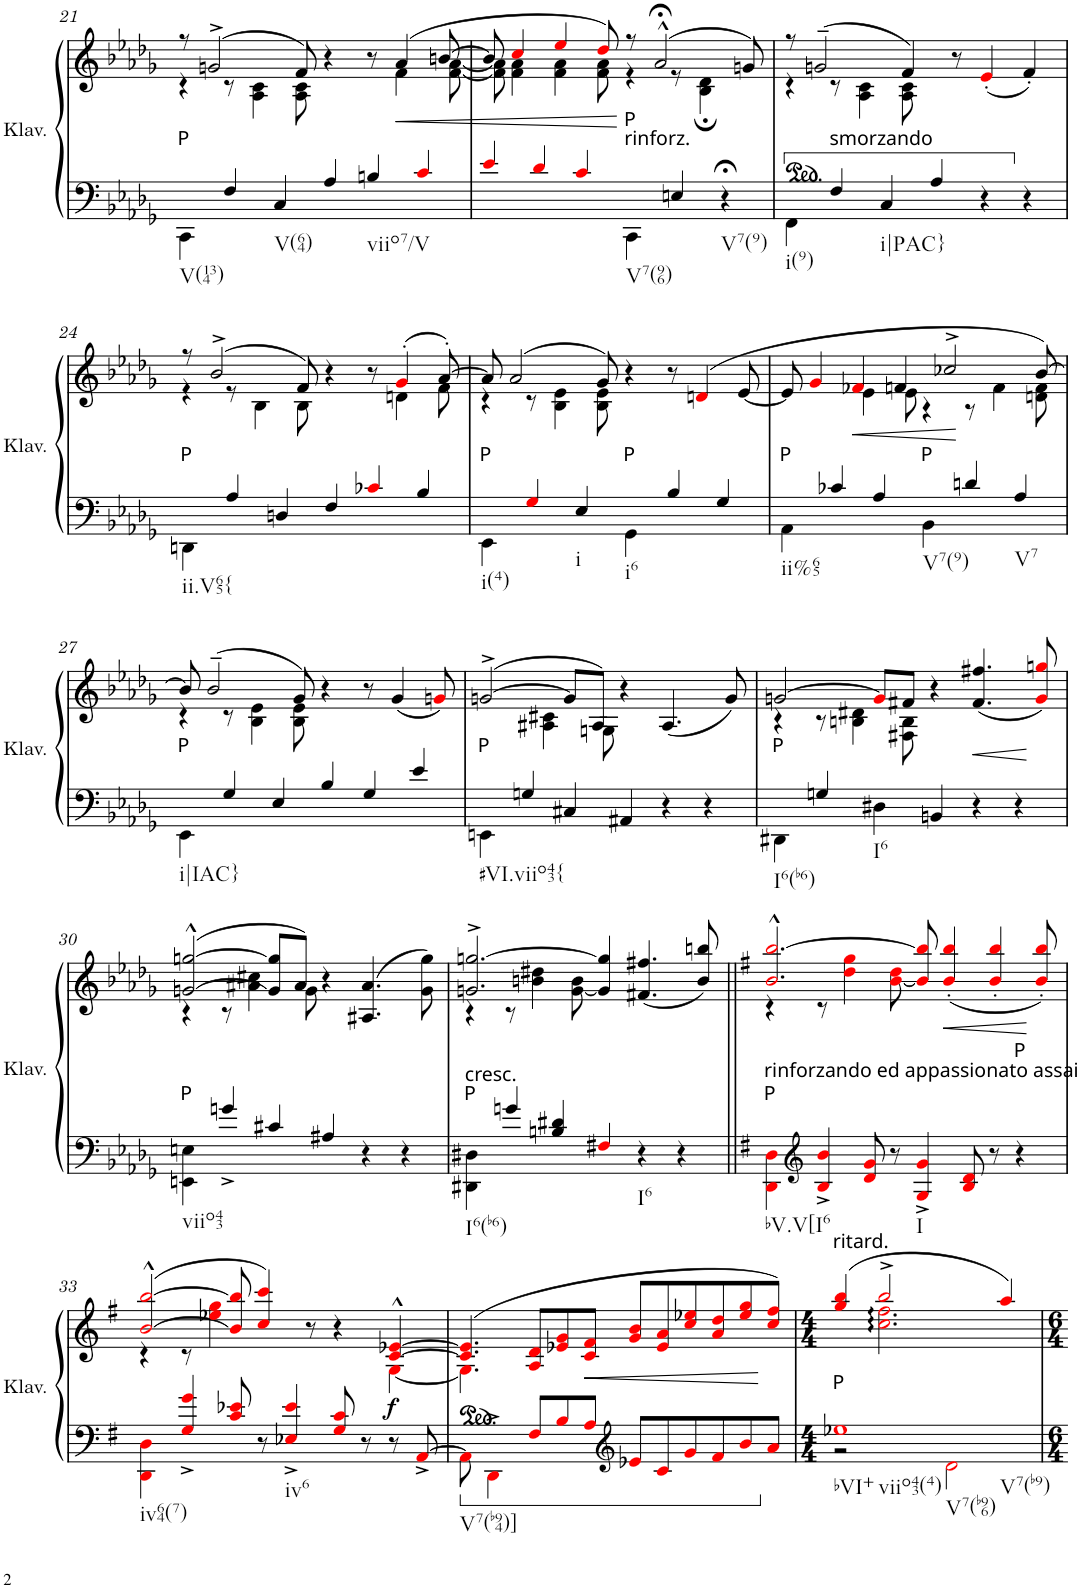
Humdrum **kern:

**kern	**kern	**dynam
*part1	*part1	*part1
*staff2	*staff1	*staff1/2
*I"Klavier	*	*
*I'Klav.	*	*
!!LO:PB:g=z
*clefF4	*clefG2	*
*k[b-e-a-d-g-]	*k[b-e-a-d-g-]	*
*D-:	*D-:	*
*M6/4	*M6/4	*
=21	=21	=21
*	*^	*
!LO:TX:a:t=P	!	!	!
!LO:TX:b:t=V(134)	!	!	!
4CC\	8r	4r	.
.	(2gn^/	.	.
4F/	.	8r	.
.	.	4A-\ 4c\	.
!LO:TX:b:t=V(64)	!	!	!
4C/	.	.	.
.	8f/)	8A-\ 8c\	.
4A-/	4r	4ryy	.
!LO:TX:b:t=viio7/V	!	!	!
4Bn/	8r	8ryy	.
!	!	!	!LO:HP:b
.	(4a-/	4f\	<
4ci/	.	.	.
.	[8bn/	[8f\ [8a-\	.
=22	=22	=22	=22
4e-i/	8b/]	8f\] 8a-\]	.
.	4cci/	4f\ 4a-\	.
4d-i/	.	.	.
.	4ee-i/	4f\ 4a-\	.
4ci/	.	.	.
.	8dd-i/)	8f\ 8a-\	.
!LO:TX:a:t=rinforz.	!	!	!
!LO:TX:a:t=P	!	!	!
!LO:TX:b:t=V7(96)	!	!	!
4CC\	8r	4r	[
.	(2a-;<^^/	.	.
4En/	.	8r	.
.	.	4B-\; 4d-\;	.
!LO:TX:b:t=V7(9)	!	!	!
4r;<	.	.	.
.	8gn/)	8ryy	.
=23	=23	=23	=23
!LO:TX:b:t=i(9)	!	!	!
4FF\	8r	4r	.
.	(2gn~/	.	.
!LO:TX:a:t=smorzando	!	!	!
4F/	.	8r	.
.	.	4A-\ 4c\	.
!LO:TX:b:t=i|PAC}	!	!	!
4C/	.	.	.
.	4f/)	8A-\ 8c\	.
4A-/	.	2ryy	.
.	8r	.	.
4r	(4e-'i/	.	.
4r	4f'/)	4ryy	.
!!LO:LB:g=z	!!
=24	=24	=24	=24
!LO:TX:a:t=P	!	!	!
!LO:TX:b:t=ii.V65{	!	!	!
4DDn\	8r	4r	.
.	(2b-^/	.	.
4A-/	.	8r	.
.	.	4B-\	.
4Dn/	.	.	.
.	8f/)	8B-\	.
4F/	4r	4ryy	.
4c-Xi/	8r	8ryy	.
.	(4g-'i/	4dn\	.
4B-/	.	.	.
.	[8a-'/)	8f\	.
=25	=25	=25	=25
!LO:TX:a:t=P	!	!	!
!LO:TX:b:t=i(4)	!	!	!
4EE-\	8a-/]	4r	.
.	(2a-/	.	.
4G-i/	.	8r	.
.	.	4B-\ 4e-\	.
!LO:TX:b:t=i	!	!	!
4E-/	.	.	.
.	8g-/)	8B-\ 8e-\	.
!LO:TX:a:t=P	!	!	!
!LO:TX:b:t=i6	!	!	!
4GG-\	4r	4ryy	.
4B-/	8r	4ryy	.
.	(4dni/	.	.
4G-/	.	4ryy	.
.	[8e-/	.	.
=26	=26	=26	=26
!LO:TX:a:t=P	!	!	!
!LO:TX:b:t=ii%65	!	!	!
4AA-\	8e-/]	4.ryy	.
.	4g-i/	.	.
4c-X/	.	.	.
!	!	!	!LO:HP:b
.	4f-Xi/	4e-\	<
4A-/	.	.	.
.	4fn/	8e-\	.
!LO:TX:a:t=P	!	!	!
!LO:TX:b:t=V7(9)	!	!	!
4BB-\	.	4r	.
.	2cc-X^/	.	.
4dn/	.	8r	[
.	.	4f\	.
!LO:TX:b:t=V7	!	!	!
4A-/	.	.	.
.	[8b-/)	8dn\ 8f\	.
!!LO:LB:g=z	!!
=27	=27	=27	=27
!LO:TX:a:t=P	!	!	!
!LO:TX:b:t=i|IAC}	!	!	!
4EE-\	8b-/]	4r	.
.	(2b-~/	.	.
4G-/	.	8r	.
.	.	4B-\ 4e-\	.
4E-/	.	.	.
.	8g-/)	8B-\ 8e-\	.
4B-/	4r	4ryy	.
4G-/	8r	4ryy	.
.	(4g-/	.	.
4e-/	.	4ryy	.
.	8gni/)	.	.
=28	=28	=28	=28
!LO:TX:a:t=P	!	!	!
!LO:TX:b:t=#VI.viio43{	!	!	!
4EEn\	([2gn^/	4.ryy	.
4Gn/	.	.	.
.	.	4A#X\ 4c#X\	.
4C#X/	8g/L]	.	.
.	8A#/J)	8Gn\	.
4AA#X/	4r	2.ryy	.
4r	(4.A#/	.	.
4r	.	.	.
.	8g/)	.	.
=29	=29	=29	=29
!LO:TX:a:t=P	!	!	!
!LO:TX:b:t=I6(b6)	!	!	!
4DD#X\	[2gn/	4r	.
4Gn/	.	8r	.
.	.	4Bn\ 4d#X\	.
!LO:TX:b:t=I6	!	!	!
4D#X\	8gi/L]	.	.
.	8f#X/J	8F#X\ 8B\	.
4BBn/	4r	2.ryy	.
!	!	!	!LO:HP:b
4r	(4.f#/ 4.ff#X/	.	<
4r	.	.	.
.	8gi/ 8ggni/)	.	[
!!LO:LB:g=z	!!
=30	=30	=30	=30
!LO:TX:a:t=P	!	!	!
!LO:TX:b:t=viio43	!	!	!
4EEn\ 4En\	([2gn/^^ [2ggn/^^	4r	.
4gn^/	.	8r	.
.	.	4a#X\ 4cc#X\	.
4c#X/	8g/] 8gg/]L	.	.
.	8a#/J)	8g\	.
4A#X/	4r	2.ryy	.
4r	(4.A#X/ 4.a#/	.	.
4r	.	.	.
.	8g\ 8gg\)	.	.
8ryy	8ryy	8ryy	.
=31	=31	=31	=31
!LO:TX:a:t=P	!	!	!
!LO:TX:a:t=cresc.	!	!	!
!LO:TX:b:t=I6(b6)	!	!	!
4DD#X\ 4D#X\	2.gn/^ [2.ggn/^	4r	.
4gn/	.	8r	.
.	.	4bn\ 4dd#X\	.
4Bn/ 4d#X/	.	.	.
.	.	[8g\ 8b\	.
4F#Xi/	4g/] 4gg/]	2.ryy	.
!LO:TX:b:t=I6	!	!	!
4r	(4.f#X/ 4.ff#X/	.	.
4r	.	.	.
.	8b/ 8bbn/)	.	.
=32||	=32||	=32||	=32||
*k[f#]	*k[f#]	*	*
!LO:TX:a:t=P	!	!	!
!LO:TX:a:t=rinforzando ed appassionato assai	!	!	!
!LO:TX:b:t=bV.V[I6	!	!	!
4DDi\ 4Di\	2.bi/^^ [2.bbi/^^	4r	.
*clefG2	*	*	*
4Bi/^ 4bi/^	.	8r	.
.	.	4ddi\ 4ggi\	.
8di/ 8gi/	.	.	.
8r	.	[8bi\ 8ddi\	.
!LO:TX:b:t=I	!	!	!
4Gi/^ 4gi/^	8bi/] 8bbi/]	2.ryy	.
!	!	!	!LO:HP:b
.	(4bi/' 4bbi/'	.	<
8Bi/ 8di/	.	.	.
8r	4bi/' 4bbi/'	.	.
!LO:TX:a:t=P	!	!	!
4r	.	.	.
.	8bi/' 8bbi/')	.	[
!!LO:LB:g=z	!!
=33	=33	=33	=33
!LO:TX:b:t=iv64(7)	!	!	!
4DDi\ 4Di\	([2bi/^^ [2bbi/^^	4r	.
4Gi/^ 4gi/^	.	8r	.
.	.	4ee-Xi\ 4ggi\	.
8ci/ 8e-Xi/	8bi/] 8bbi/]	.	.
8r	4cci/ 4ccci/)	8ryy	.
!LO:TX:b:t=iv6	!	!	!
4E-Xi/^ 4e-i/^	.	8ryy	.
.	8r	8ryy	.
8Gi/ 8ci/	4r	4ryy	.
8r	.	.	.
!	!	!	!LO:DY:b
8r	[4ci/^^ [4e-Xi/^^	[4Gi\	f
[8AA^i/	.	.	.
=34	=34	=34	=34
!LO:TX:b:t=V7(b94)]	!	!	!
8AAi\]	(4.ci/] 4.e-i/]	4.Gi\]	.
4DD^i\	.	.	.
8F#i/L	8Ai/ 8di/L	8ryy	.
8Bi/	8e-Xi/ 8gi/	4ryy	.
!	!	!	!LO:HP:b
8Ai/J	8ci/ 8f#i/J	.	<
*clefG2	*	*	*
8e-Xi/L	8gi/ 8bi/L	2.ryy	.
8ci/	8e-i/ 8ai/	.	.
8gi/	8cci/ 8ee-Xi/	.	.
8f#i/	8ai/ 8ddi/	.	.
8bi/	8ee-i/ 8ggi/	.	.
8ai/J	8cci/ 8ff#i/J)	.	[
=35	=35	=35	=35
*M4/4	*M4/4	*	*
*^	*	*	*
!	!	!LO:TX:a:t=ritard.	!	!
!LO:TX:a:t=P	!	!	!	!
!LO:TX:b:t=bVI+	!	!	!	!
!LO:TX:b:t=viio43(4)	!	!	!	!
!LO:TX:b:t=V7(b96)	!	!	!	!
!LO:TX:b:t=V7(b9)	!	!	!	!
1ee-Xi	2r	(4ggi/ 4bbi/	4ryy	.
.	.	2bb^i/	2.cci\ 2.ff#i\	.
.	2di\	.	.	.
.	.	4aai/)	.	.
*v	*v	*	*	*
*	*v	*v	*
=	=	=
*-	*-	*-
